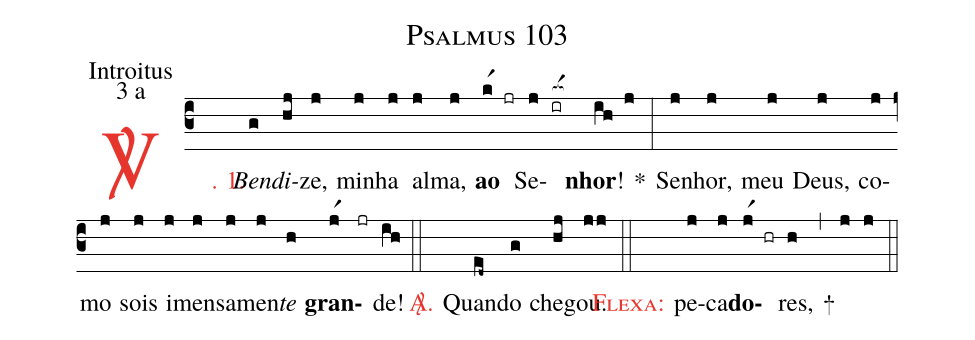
name: Psalmus 103;
office-part: Introitus;
mode: 3;
mode-differentia: a;
%%
(c3)

<c><sp>V/</sp>. 1.</c>() <i>Ben</i>(g)<i>di</i>(hj)ze,(j) mi(j)nha(j) al(j)ma,(j) <b>ao</b>(kr1 jr) Se(j)(ir[ocba:1{])<b>nhor</b>!(ih[ocba:0}] j) *(:) Se(j)nhor,(j) meu(j) Deus,(j) co(j)mo(j) sois(j) i(j)men(j)sa(j)men(j)<i>te</i>(h) <b>gran</b>(jr1)(jr)de!(ih)

(::)

<nlba><c><sp>A/</sp>.</c>() Quan</nlba>(ed~)do(g) che(hj)gou.(jj)

(::)

<c><sc>Flexa:</sc></c>() pe(j)ca(j)<b>do</b>(jr1 hr)res,(h) +(,) (j) (j)

(::)
